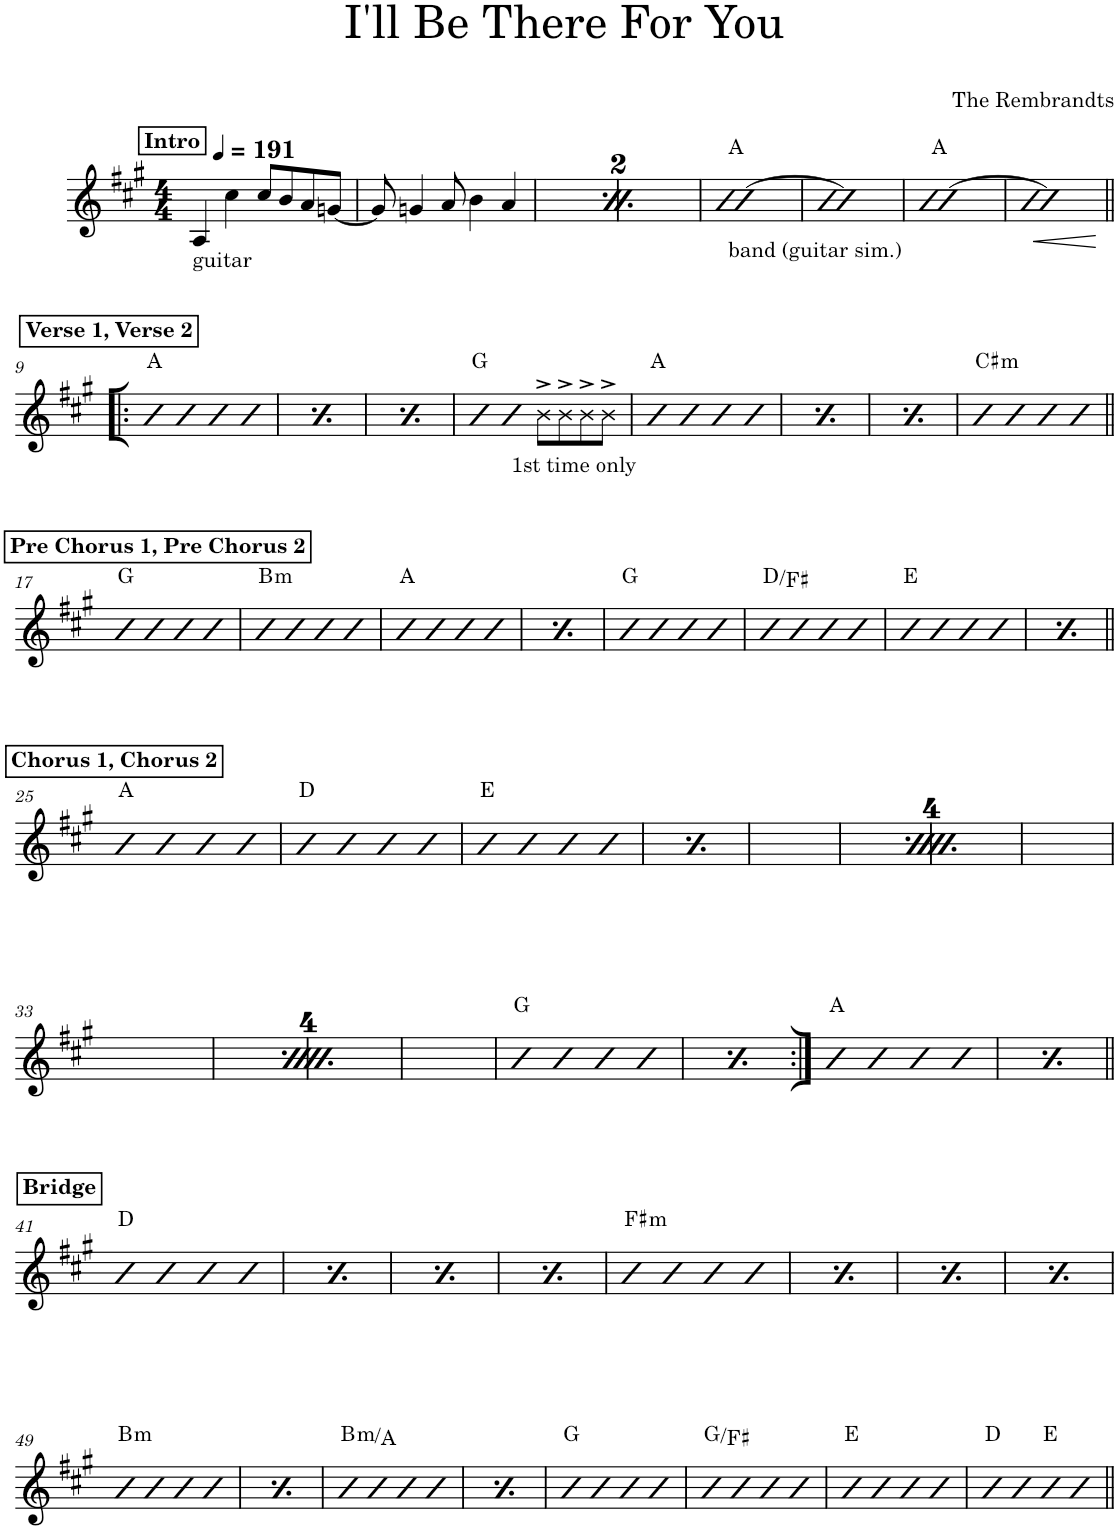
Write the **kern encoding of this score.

**kern	**dynam	**harte
*part1	*part1	*part1
*staff1	*staff1	*
*I"Piano	*	*
*I'Pno.	*	*
*clefG2	*	*
*k[f#c#g#]	*	*
*M4/4	*	*
*MM191	*	*
!!LO:REH:place=s1:a:B:cj:t=Intro
=1	=1	=1
!LO:TX:b:t=guitar	!	!
4A/	.	.
4cc#\	.	.
8cc#/L	.	.
8b/	.	.
8a/	.	.
[8gn/J	.	.
=2	=2	=2
8g/]	.	.
4gn/	.	.
8a/	.	.
4b\	.	.
4a/	.	.
=3	=3	=3
!!LO:REH:place=s1:a:B:cj:t=Intro
*MM191	*	*
!LO:TX:b:t=guitar	!	!
4A/	.	.
4cc#\	.	.
8cc#/L	.	.
8b/	.	.
8a/	.	.
[8gn/J	.	.
=4	=4	=4
8g/]	.	.
4gn/	.	.
8a/	.	.
4b\	.	.
4a/	.	.
=5	=5	=5
!LO:TX:b:t=band (guitar sim.)	!	!
[1a	.	A:maj
=6	=6	=6
1a]	.	.
=7	=7	=7
[1a	.	A:maj
=8	=8	=8
!	!LO:HP:b	!
1a]	<	.
.	[	.
!!LO:LB:g=z
!!LO:REH:place=s1:a:B:cj:t=Verse 1, Verse 2
=9!|:	=9!|:	=9!|:
4b	.	A:maj
4b	.	.
4b	.	.
4b	.	.
!!LO:REH:place=s1:a:B:cj:t=Verse 1, Verse 2
=10	=10	=10
4b	.	A:maj
4b	.	.
4b	.	.
4b	.	.
!!LO:REH:place=s1:a:B:cj:t=Verse 1, Verse 2
=11	=11	=11
4b	.	A:maj
4b	.	.
4b	.	.
4b	.	.
=12	=12	=12
4b	.	G:maj
4b	.	.
!LO:TX:b:t=1st time only	!	!
8b^\L	.	.
8b^\	.	.
8b^\	.	.
8b^\J	.	.
=13	=13	=13
4b	.	A:maj
4b	.	.
4b	.	.
4b	.	.
=14	=14	=14
4b	.	A:maj
4b	.	.
4b	.	.
4b	.	.
=15	=15	=15
4b	.	A:maj
4b	.	.
4b	.	.
4b	.	.
=16	=16	=16
!	!	!LO:H:kt=m
4b	.	C#:min
4b	.	.
4b	.	.
4b	.	.
!!LO:LB:g=z
!!LO:REH:place=s1:a:B:cj:t=Pre Chorus 1, Pre Chorus 2
=17||	=17||	=17||
4b	.	G:maj
4b	.	.
4b	.	.
4b	.	.
=18	=18	=18
!	!	!LO:H:kt=m
4b	.	B:min
4b	.	.
4b	.	.
4b	.	.
=19	=19	=19
4b	.	A:maj
4b	.	.
4b	.	.
4b	.	.
=20	=20	=20
4b	.	A:maj
4b	.	.
4b	.	.
4b	.	.
=21	=21	=21
4b	.	G:maj
4b	.	.
4b	.	.
4b	.	.
=22	=22	=22
4b	.	D:maj/3
4b	.	.
4b	.	.
4b	.	.
=23	=23	=23
4b	.	E:maj
4b	.	.
4b	.	.
4b	.	.
=24	=24	=24
4b	.	E:maj
4b	.	.
4b	.	.
4b	.	.
!!LO:LB:g=z
!!LO:REH:place=s1:a:B:cj:t=Chorus 1, Chorus 2
=25||	=25||	=25||
4b	.	A:maj
4b	.	.
4b	.	.
4b	.	.
=26	=26	=26
4b	.	D:maj
4b	.	.
4b	.	.
4b	.	.
=27	=27	=27
4b	.	E:maj
4b	.	.
4b	.	.
4b	.	.
=28	=28	=28
4b	.	E:maj
4b	.	.
4b	.	.
4b	.	.
!!LO:REH:place=s1:a:B:cj:t=Chorus 1, Chorus 2
=29	=29	=29
4b	.	A:maj
4b	.	.
4b	.	.
4b	.	.
=30	=30	=30
4b	.	D:maj
4b	.	.
4b	.	.
4b	.	.
=31	=31	=31
4b	.	E:maj
4b	.	.
4b	.	.
4b	.	.
=32	=32	=32
4b	.	E:maj
4b	.	.
4b	.	.
4b	.	.
!!LO:LB:g=z
!!LO:REH:place=s1:a:B:cj:t=Chorus 1, Chorus 2
=33	=33	=33
4b	.	A:maj
4b	.	.
4b	.	.
4b	.	.
=34	=34	=34
4b	.	D:maj
4b	.	.
4b	.	.
4b	.	.
=35	=35	=35
4b	.	E:maj
4b	.	.
4b	.	.
4b	.	.
=36	=36	=36
4b	.	E:maj
4b	.	.
4b	.	.
4b	.	.
=37	=37	=37
4b	.	G:maj
4b	.	.
4b	.	.
4b	.	.
=38	=38	=38
4b	.	G:maj
4b	.	.
4b	.	.
4b	.	.
=39:|!	=39:|!	=39:|!
4b	.	A:maj
4b	.	.
4b	.	.
4b	.	.
=40	=40	=40
4b	.	A:maj
4b	.	.
4b	.	.
4b	.	.
!!LO:LB:g=z
!!LO:REH:place=s1:a:B:cj:t=Bridge
=41||	=41||	=41||
4b	.	D:maj
4b	.	.
4b	.	.
4b	.	.
!!LO:REH:place=s1:a:B:cj:t=Bridge
=42	=42	=42
4b	.	D:maj
4b	.	.
4b	.	.
4b	.	.
!!LO:REH:place=s1:a:B:cj:t=Bridge
=43	=43	=43
4b	.	D:maj
4b	.	.
4b	.	.
4b	.	.
!!LO:REH:place=s1:a:B:cj:t=Bridge
=44	=44	=44
4b	.	D:maj
4b	.	.
4b	.	.
4b	.	.
=45	=45	=45
!	!	!LO:H:kt=m
4b	.	F#:min
4b	.	.
4b	.	.
4b	.	.
=46	=46	=46
!	!	!LO:H:kt=m
4b	.	F#:min
4b	.	.
4b	.	.
4b	.	.
=47	=47	=47
!	!	!LO:H:kt=m
4b	.	F#:min
4b	.	.
4b	.	.
4b	.	.
=48	=48	=48
!	!	!LO:H:kt=m
4b	.	F#:min
4b	.	.
4b	.	.
4b	.	.
!!LO:LB:g=z
=49	=49	=49
!	!	!LO:H:kt=m
4b	.	B:min
4b	.	.
4b	.	.
4b	.	.
=50	=50	=50
!	!	!LO:H:kt=m
4b	.	B:min
4b	.	.
4b	.	.
4b	.	.
=51	=51	=51
!	!	!LO:H:kt=m
4b	.	B:min/b7
4b	.	.
4b	.	.
4b	.	.
=52	=52	=52
!	!	!LO:H:kt=m
4b	.	B:min/b7
4b	.	.
4b	.	.
4b	.	.
=53	=53	=53
4b	.	G:maj
4b	.	.
4b	.	.
4b	.	.
=54	=54	=54
4b	.	G:maj/7
4b	.	.
4b	.	.
4b	.	.
=55	=55	=55
4b	.	E:maj
4b	.	.
4b	.	.
4b	.	.
=56	=56	=56
4b	.	D:maj
4b	.	.
4b	.	E:maj
4b	.	.
=||	=||	=||
*-	*-	*-
